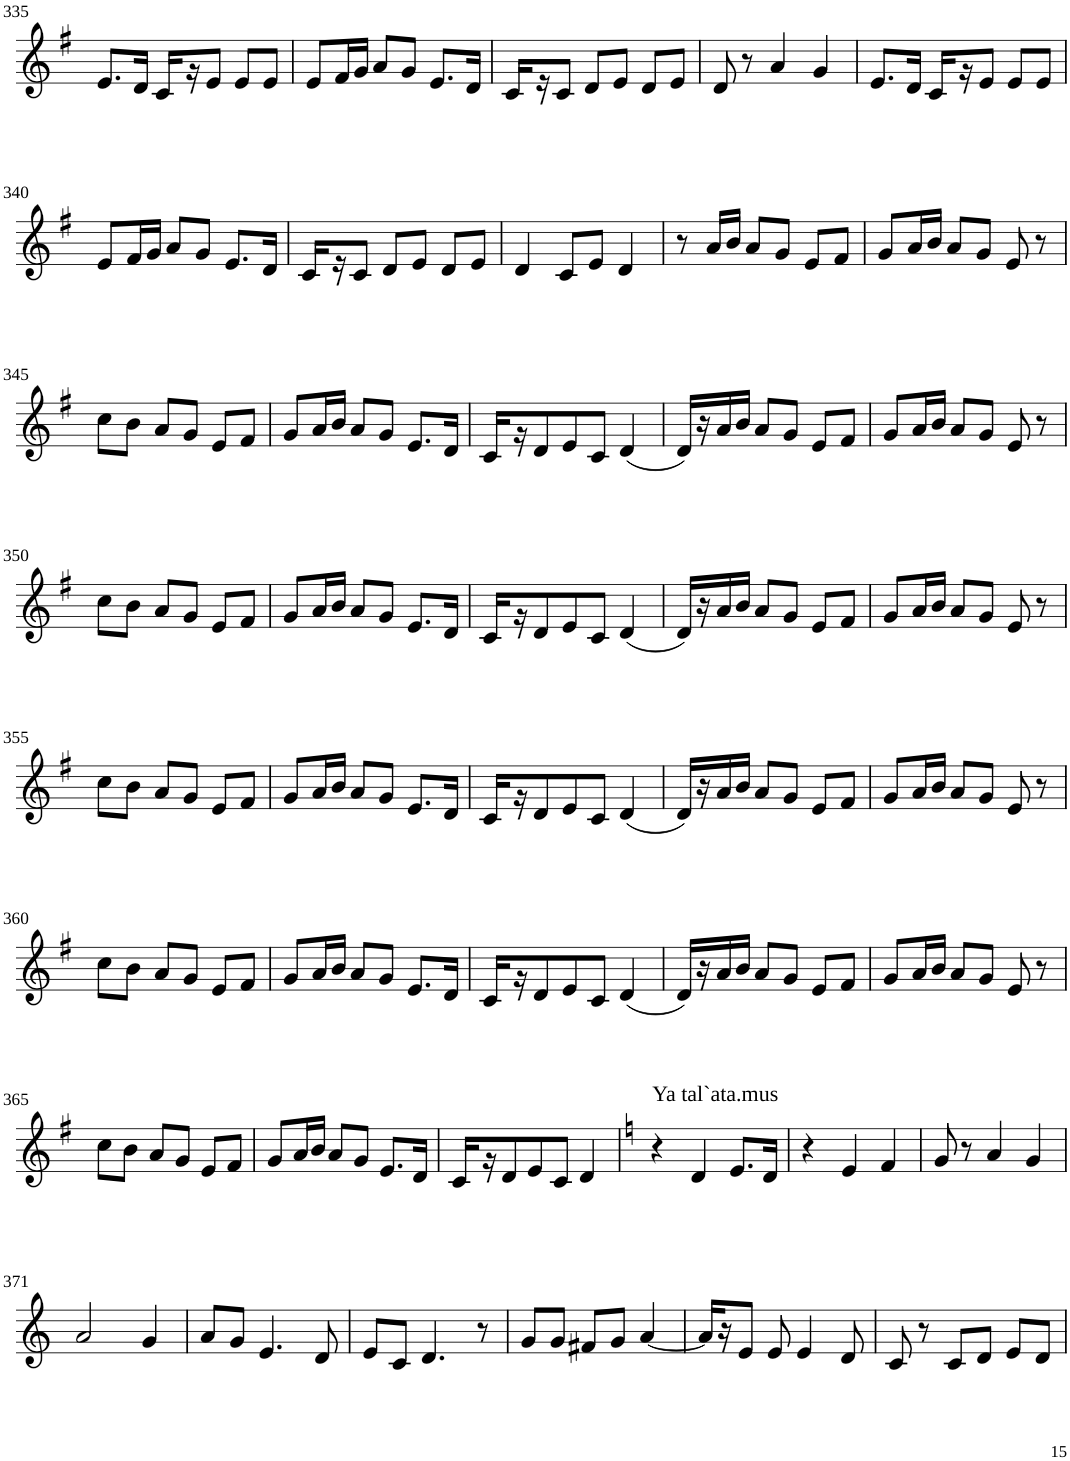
**kern
*part1
*staff1
*I"Violin
!!LO:PB:g=z
*clefG2
*k[f#]
*G:
*M3/4
=335
8.e/L
16d/Jk
16c/LL
16r
8e/J
8e/L
8e/J
=336
8e/L
16f#/L
16g/JJ
8a/L
8g/J
8.e/L
16d/Jk
=337
16c/LL
16r
8c/J
8d/L
8e/J
8d/L
8e/J
=338
8d/
8r
4a/
4g/
=339
8.e/L
16d/Jk
16c/LL
16r
8e/J
8e/L
8e/J
!!LO:LB:g=z
=340
8e/L
16f#/L
16g/JJ
8a/L
8g/J
8.e/L
16d/Jk
=341
16c/LL
16r
8c/J
8d/L
8e/J
8d/L
8e/J
=342
4d/
8c/L
8e/J
4d/
=343
8r
16a/LL
16b/JJ
8a/L
8g/J
8e/L
8f#/J
=344
8g/L
16a/L
16b/JJ
8a/L
8g/J
8e/
8r
!!LO:LB:g=z
=345
8cc\L
8b\J
8a/L
8g/J
8e/L
8f#/J
=346
8g/L
16a/L
16b/JJ
8a/L
8g/J
8.e/L
16d/Jk
=347
16c/LL
16r
8d/
8e/
8c/J
(4d/
=348
16d/LL)
16r
16a/
16b/JJ
8a/L
8g/J
8e/L
8f#/J
=349
8g/L
16a/L
16b/JJ
8a/L
8g/J
8e/
8r
!!LO:LB:g=z
=350
8cc\L
8b\J
8a/L
8g/J
8e/L
8f#/J
=351
8g/L
16a/L
16b/JJ
8a/L
8g/J
8.e/L
16d/Jk
=352
16c/LL
16r
8d/
8e/
8c/J
(4d/
=353
16d/LL)
16r
16a/
16b/JJ
8a/L
8g/J
8e/L
8f#/J
=354
8g/L
16a/L
16b/JJ
8a/L
8g/J
8e/
8r
!!LO:LB:g=z
=355
8cc\L
8b\J
8a/L
8g/J
8e/L
8f#/J
=356
8g/L
16a/L
16b/JJ
8a/L
8g/J
8.e/L
16d/Jk
=357
16c/LL
16r
8d/
8e/
8c/J
(4d/
=358
16d/LL)
16r
16a/
16b/JJ
8a/L
8g/J
8e/L
8f#/J
=359
8g/L
16a/L
16b/JJ
8a/L
8g/J
8e/
8r
!!LO:LB:g=z
=360
8cc\L
8b\J
8a/L
8g/J
8e/L
8f#/J
=361
8g/L
16a/L
16b/JJ
8a/L
8g/J
8.e/L
16d/Jk
=362
16c/LL
16r
8d/
8e/
8c/J
(4d/
=363
16d/LL)
16r
16a/
16b/JJ
8a/L
8g/J
8e/L
8f#/J
=364
8g/L
16a/L
16b/JJ
8a/L
8g/J
8e/
8r
!!LO:LB:g=z
=365
8cc\L
8b\J
8a/L
8g/J
8e/L
8f#/J
=366
8g/L
16a/L
16b/JJ
8a/L
8g/J
8.e/L
16d/Jk
=367
16c/LL
16r
8d/
8e/
8c/J
4d/
=368
*k[]
*C:
!LO:TX:a:t=Ya tal`ata.mus
4r
4d/
8.e/L
16d/Jk
=369
4r
4e/
4f/
=370
8g/
8r
4a/
4g/
!!LO:LB:g=z
=371
2a/
4g/
=372
8a/L
8g/J
4.e/
8d/
=373
8e/L
8c/J
4.d/
8r
=374
8g/L
8g/J
8f#X/L
8g/J
[4a/
=375
16a/LL]
16r
8e/J
8e/
4e/
8d/
=376
8c/
8r
8c/L
8d/J
8e/L
8d/J
=
*-
